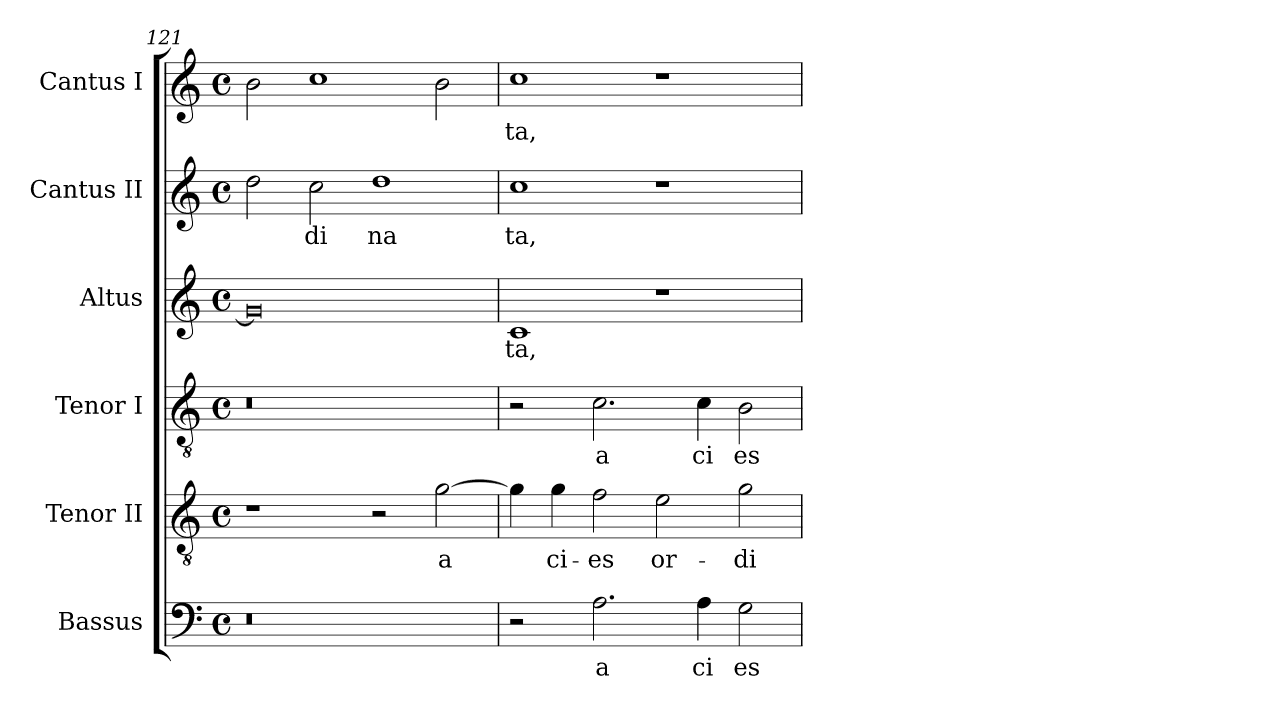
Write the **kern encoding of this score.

**kern	**text	**kern	**text	**kern	**text	**kern	**text	**kern	**text	**kern	**text
*part6	*part6	*part5	*part5	*part4	*part4	*part3	*part3	*part2	*part2	*part1	*part1
*staff6	*staff6	*staff5	*staff5	*staff4	*staff4	*staff3	*staff3	*staff2	*staff2	*staff1	*staff1
*I"Bassus	*	*I"Tenor II	*	*I"Tenor I	*	*I"Altus	*	*I"Cantus II	*	*I"Cantus I	*
*clefF4	*	*clefGv2	*	*clefGv2	*	*clefG2	*	*clefG2	*	*clefG2	*
*M4/4	*	*M4/4	*	*M4/4	*	*M4/4	*	*M4/4	*	*M4/4	*
*met(c)	*	*met(c)	*	*met(c)	*	*met(c)	*	*met(c)	*	*met(c)	*
=121	=121	=121	=121	=121	=121	=121	=121	=121	=121	=121	=121
0r	.	1r	.	0r	.	0g]	.	2dd\	.	2b\	.
!	!	!	!	!	!	!	!	!	!LO:LY:b:cj	!	!
.	.	.	.	.	.	.	.	2cc\	di	1cc	.
!	!	!	!	!	!	!	!	!	!LO:LY:b:cj	!	!
.	.	2r	.	.	.	.	.	1dd	na	.	.
!	!	!	!LO:LY:b:cj	!	!	!	!	!	!	!	!
.	.	[>2g\	a	.	.	.	.	.	.	2b\	.
!!LO:PB:g=z
=122	=122	=122	=122	=122	=122	=122	=122	=122	=122	=122	=122
!	!	!	!	!	!	!	!LO:LY:b:cj	!	!LO:LY:b:cj	!	!LO:LY:b:cj
2r	.	4g\]	.	2r	.	1c	-ta,	1cc	ta,	1cc	ta,
!	!	!	!LO:LY:b:cj	!	!	!	!	!	!	!	!
.	.	4g\	ci-	.	.	.	.	.	.	.	.
!	!LO:LY:b:cj	!	!LO:LY:b:cj	!	!LO:LY:b:cj	!	!	!	!	!	!
2.A\	a	2f\	-es	2.c\	a	.	.	.	.	.	.
!	!	!	!LO:LY:b:cj	!	!	!	!	!	!	!	!
.	.	2e\	or-	.	.	1r	.	1r	.	1r	.
!	!LO:LY:b:cj	!	!	!	!LO:LY:b:cj	!	!	!	!	!	!
4A\	ci	.	.	4c\	ci	.	.	.	.	.	.
!	!LO:LY:b:cj	!	!LO:LY:b:cj	!	!LO:LY:b:cj	!	!	!	!	!	!
2G\	es	2g\	-di-	2B\	es	.	.	.	.	.	.
=	=	=	=	=	=	=	=	=	=	=	=
*-	*-	*-	*-	*-	*-	*-	*-	*-	*-	*-	*-
